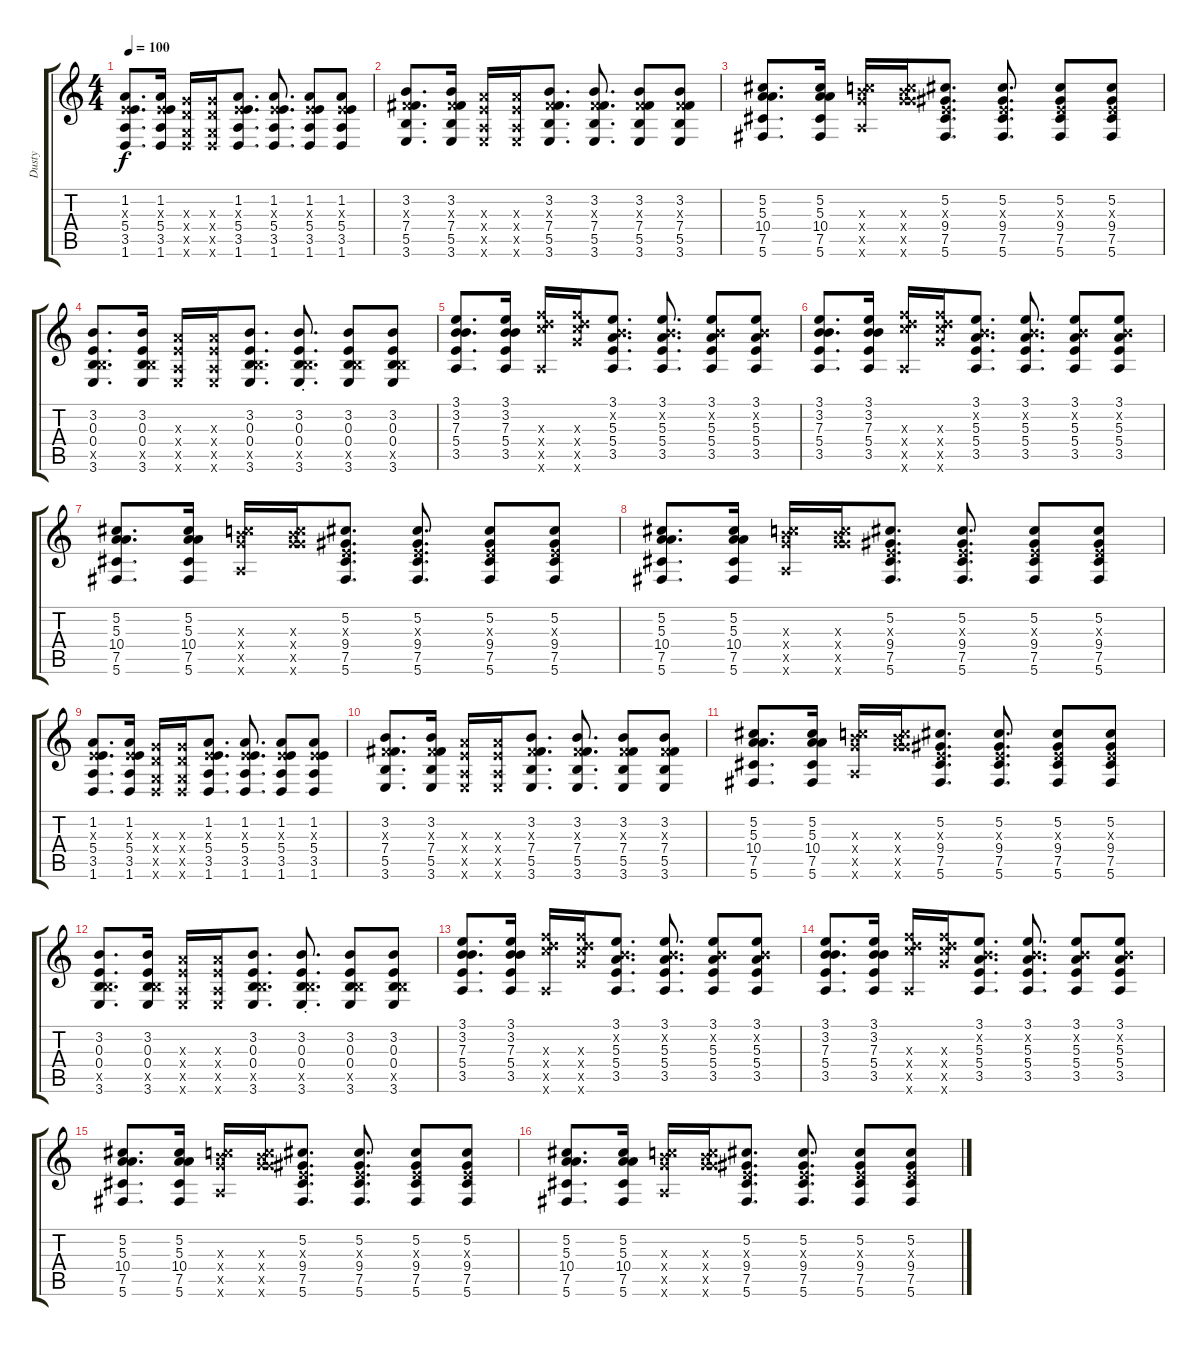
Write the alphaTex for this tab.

\track ("Dusty" "Dusty") {instrument overdrivenguitar}
\staff {score tabs}
\tuning (Db4 Ab3 E3 B2 Gb2 Db2) {hide}
\ts (4 4)
\tempo 100
\clef g2
\ks c
(1.2 0.3{x} 5.4 3.5 1.6).8{d dy f} (1.2 0.3{x} 5.4 3.5 1.6).16 (3.3{x} 3.4{x} 1.5{x} 1.6{x}).16 (3.3{x} 3.4{x} 1.5{x} 1.6{x}).16 (1.2 0.3{x} 5.4 3.5 1.6).8{d} (1.2 0.3{x} 5.4 3.5 1.6).8{d} (1.2 0.3{x} 5.4 3.5 1.6).8 (1.2 0.3{x} 5.4 3.5 1.6).8 |
(3.2 2.3{x} 7.4 5.5 3.6).8{d} (3.2 2.3{x} 7.4 5.5 3.6).16 (5.3{x} 5.4{x} 3.5{x} 3.6{x}).16 (5.3{x} 5.4{x} 3.5{x} 3.6{x}).16 (3.2 2.3{x} 7.4 5.5 3.6).8{d} (3.2 2.3{x} 7.4 5.5 3.6).8{d} (3.2 2.3{x} 7.4 5.5 3.6).8 (3.2 2.3{x} 7.4 5.5 3.6).8 |
(5.2 5.3 10.4 7.5 5.6).8{d} (5.2 5.3 10.4 7.5 5.6).16 (7.3{x} 8.4{x} 18.5{x} 8.6{x}).16 (7.3{x} 8.4{x} 18.5{x} 18.6{x}).16 (5.2 0.3{x} 9.4 7.5 5.6).8{d} (5.2 0.3{x} 9.4 7.5 5.6).8{d} (5.2 0.3{x} 9.4 7.5 5.6).8 (5.2 0.3{x} 9.4 7.5 5.6).8 |
(3.2 0.3 0.4 5.5{x} 3.6).8{d} (3.2 0.3 0.4 5.5{x} 3.6).16 (5.3{x} 5.4{x} 3.5{x} 3.6{x}).16 (5.3{x} 5.4{x} 3.5{x} 3.6{x}).16 (3.2 0.3 0.4 5.5{x} 3.6).8{d} (3.2{st} 0.3{st} 0.4{st} 5.5{x} 3.6{st}).8{d} (3.2 0.3 0.4 5.5{x} 3.6).8 (3.2 0.3 0.4 5.5{x} 3.6).8 |
(3.1 3.2 7.3 5.4 3.5).8{d} (3.1 3.2 7.3 5.4 3.5).16 (10.3{x} 18.4{x} 18.5{x} 8.6{x}).16 (10.3{x} 18.4{x} 18.5{x} 18.6{x}).16 (3.1 3.2{x} 5.3 5.4 3.5).8{d} (3.1 3.2{x} 5.3 5.4 3.5).8{d} (3.1 3.2{x} 5.3 5.4 3.5).8 (3.1 3.2{x} 5.3 5.4 3.5).8 |
(3.1 3.2 7.3 5.4 3.5).8{d} (3.1 3.2 7.3 5.4 3.5).16 (10.3{x} 18.4{x} 18.5{x} 8.6{x}).16 (10.3{x} 18.4{x} 18.5{x} 18.6{x}).16 (3.1 3.2{x} 5.3 5.4 3.5).8{d} (3.1 3.2{x} 5.3 5.4 3.5).8{d} (3.1 3.2{x} 5.3 5.4 3.5).8 (3.1 3.2{x} 5.3 5.4 3.5).8 |
(5.2 5.3 10.4 7.5 5.6).8{d} (5.2 5.3 10.4 7.5 5.6).16 (7.3{x} 8.4{x} 18.5{x} 8.6{x}).16 (7.3{x} 8.4{x} 18.5{x} 18.6{x}).16 (5.2 0.3{x} 9.4 7.5 5.6).8{d} (5.2 0.3{x} 9.4 7.5 5.6).8{d} (5.2 0.3{x} 9.4 7.5 5.6).8 (5.2 0.3{x} 9.4 7.5 5.6).8 |
(5.2 5.3 10.4 7.5 5.6).8{d} (5.2 5.3 10.4 7.5 5.6).16 (7.3{x} 8.4{x} 18.5{x} 8.6{x}).16 (7.3{x} 8.4{x} 18.5{x} 18.6{x}).16 (5.2 0.3{x} 9.4 7.5 5.6).8{d} (5.2 0.3{x} 9.4 7.5 5.6).8{d} (5.2 0.3{x} 9.4 7.5 5.6).8 (5.2 0.3{x} 9.4 7.5 5.6).8 |
(1.2 0.3{x} 5.4 3.5 1.6).8{d} (1.2 0.3{x} 5.4 3.5 1.6).16 (3.3{x} 3.4{x} 1.5{x} 1.6{x}).16 (3.3{x} 3.4{x} 1.5{x} 1.6{x}).16 (1.2 0.3{x} 5.4 3.5 1.6).8{d} (1.2 0.3{x} 5.4 3.5 1.6).8{d} (1.2 0.3{x} 5.4 3.5 1.6).8 (1.2 0.3{x} 5.4 3.5 1.6).8 |
(3.2 2.3{x} 7.4 5.5 3.6).8{d} (3.2 2.3{x} 7.4 5.5 3.6).16 (5.3{x} 5.4{x} 3.5{x} 3.6{x}).16 (5.3{x} 5.4{x} 3.5{x} 3.6{x}).16 (3.2 2.3{x} 7.4 5.5 3.6).8{d} (3.2 2.3{x} 7.4 5.5 3.6).8{d} (3.2 2.3{x} 7.4 5.5 3.6).8 (3.2 2.3{x} 7.4 5.5 3.6).8 |
(5.2 5.3 10.4 7.5 5.6).8{d} (5.2 5.3 10.4 7.5 5.6).16 (7.3{x} 8.4{x} 18.5{x} 8.6{x}).16 (7.3{x} 8.4{x} 18.5{x} 18.6{x}).16 (5.2 0.3{x} 9.4 7.5 5.6).8{d} (5.2 0.3{x} 9.4 7.5 5.6).8{d} (5.2 0.3{x} 9.4 7.5 5.6).8 (5.2 0.3{x} 9.4 7.5 5.6).8 |
(3.2 0.3 0.4 5.5{x} 3.6).8{d} (3.2 0.3 0.4 5.5{x} 3.6).16 (5.3{x} 5.4{x} 3.5{x} 3.6{x}).16 (5.3{x} 5.4{x} 3.5{x} 3.6{x}).16 (3.2 0.3 0.4 5.5{x} 3.6).8{d} (3.2{st} 0.3{st} 0.4{st} 5.5{x} 3.6{st}).8{d} (3.2 0.3 0.4 5.5{x} 3.6).8 (3.2 0.3 0.4 5.5{x} 3.6).8 |
(3.1 3.2 7.3 5.4 3.5).8{d} (3.1 3.2 7.3 5.4 3.5).16 (10.3{x} 18.4{x} 18.5{x} 8.6{x}).16 (10.3{x} 18.4{x} 18.5{x} 18.6{x}).16 (3.1 3.2{x} 5.3 5.4 3.5).8{d} (3.1 3.2{x} 5.3 5.4 3.5).8{d} (3.1 3.2{x} 5.3 5.4 3.5).8 (3.1 3.2{x} 5.3 5.4 3.5).8 |
(3.1 3.2 7.3 5.4 3.5).8{d} (3.1 3.2 7.3 5.4 3.5).16 (10.3{x} 18.4{x} 18.5{x} 8.6{x}).16 (10.3{x} 18.4{x} 18.5{x} 18.6{x}).16 (3.1 3.2{x} 5.3 5.4 3.5).8{d} (3.1 3.2{x} 5.3 5.4 3.5).8{d} (3.1 3.2{x} 5.3 5.4 3.5).8 (3.1 3.2{x} 5.3 5.4 3.5).8 |
(5.2 5.3 10.4 7.5 5.6).8{d} (5.2 5.3 10.4 7.5 5.6).16 (7.3{x} 8.4{x} 18.5{x} 8.6{x}).16 (7.3{x} 8.4{x} 18.5{x} 18.6{x}).16 (5.2 0.3{x} 9.4 7.5 5.6).8{d} (5.2 0.3{x} 9.4 7.5 5.6).8{d} (5.2 0.3{x} 9.4 7.5 5.6).8 (5.2 0.3{x} 9.4 7.5 5.6).8 |
(5.2 5.3 10.4 7.5 5.6).8{d} (5.2 5.3 10.4 7.5 5.6).16 (7.3{x} 8.4{x} 18.5{x} 8.6{x}).16 (7.3{x} 8.4{x} 18.5{x} 18.6{x}).16 (5.2 0.3{x} 9.4 7.5 5.6).8{d} (5.2 0.3{x} 9.4 7.5 5.6).8{d} (5.2 0.3{x} 9.4 7.5 5.6).8 (5.2 0.3{x} 9.4 7.5 5.6).8
